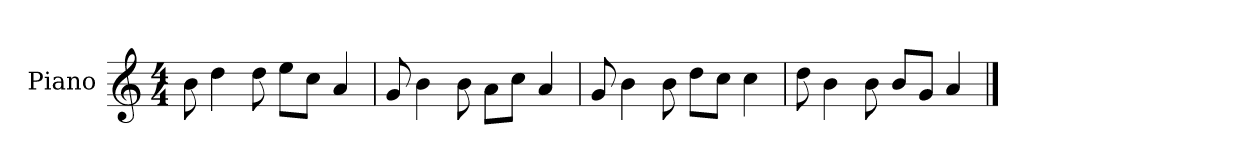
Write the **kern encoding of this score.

**kern
*part1
*staff1
*I"Piano
*I'P-no
*clefG2
*k[]
*M4/4
*MM90
=1
8b\
4dd\
8dd\
8ee\L
8cc\J
4a/
=2
8g/
4b\
8b\
8a\L
8cc\J
4a/
=3
8g/
4b\
8b\
8dd\L
8cc\J
4cc\
=4
8dd\
4b\
8b\
8b/L
8g/J
4a/
==
*-
